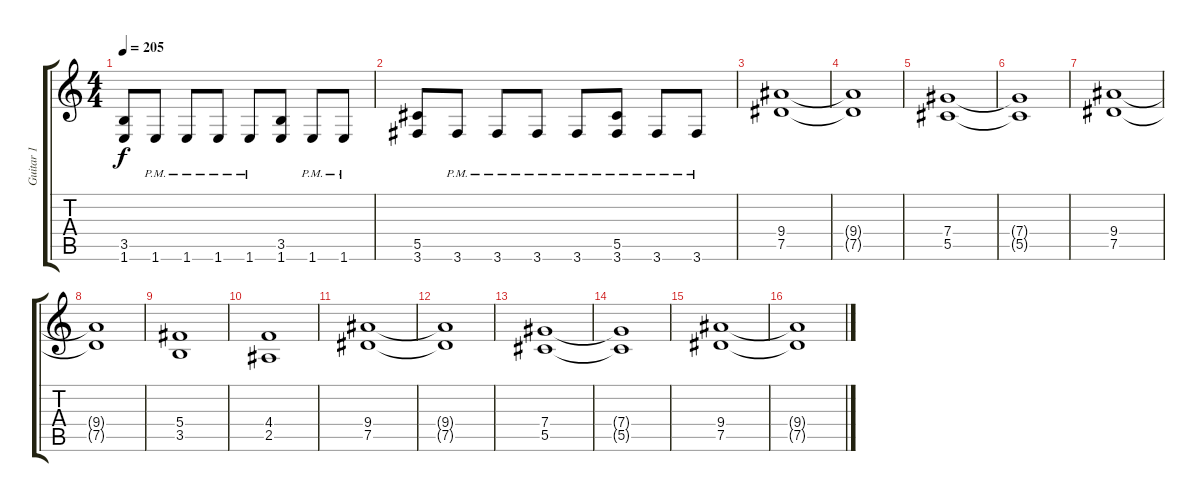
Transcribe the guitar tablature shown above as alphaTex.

\track ("Guitar 1" "Guitar 1") {instrument distortionguitar}
\staff {score tabs}
\tuning (Eb4 Bb3 Gb3 Db3 Ab2 Eb2) {hide}
\ts (4 4)
\tempo 205
\clef g2
\ks c
(3.5 1.6).8{dy f} 1.6{pm}.8 1.6{pm}.8 1.6{pm}.8 1.6{pm}.8 (3.5 1.6).8 1.6{pm}.8 1.6{pm}.8 |
(5.5 3.6).8 3.6{pm}.8 3.6{pm}.8 3.6{pm}.8 3.6{pm}.8 (5.5 3.6{pm}).8 3.6{pm}.8 3.6{pm}.8 |
(9.4 7.5).1 |
(9.4{t} 7.5{t}).1 |
(7.4 5.5).1 |
(7.4{t} 5.5{t}).1 |
(9.4 7.5).1 |
(9.4{t} 7.5{t}).1 |
(5.4 3.5).1 |
(4.4 2.5).1 |
(9.4 7.5).1 |
(9.4{t} 7.5{t}).1 |
(7.4 5.5).1 |
(7.4{t} 5.5{t}).1 |
(9.4 7.5).1 |
(9.4{t} 7.5{t}).1
